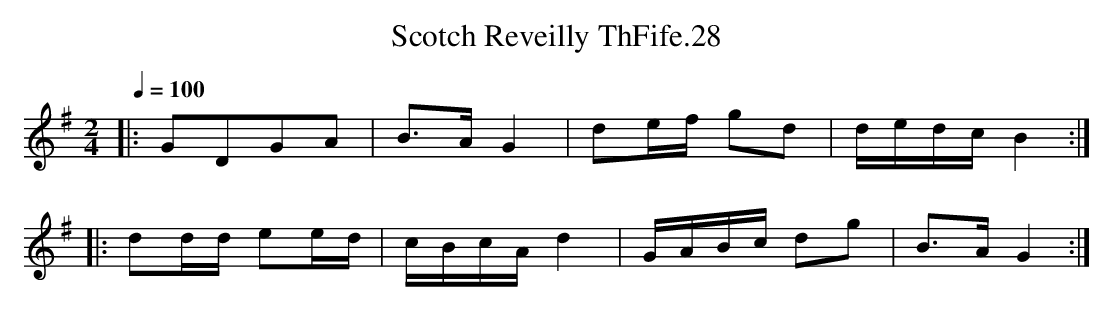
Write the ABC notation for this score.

X:1
T:Scotch Reveilly ThFife.28
M:2/4
L:1/8
Q:1/4=100
K:G
|: GDGA | B>A G2 | de/f/ gd | d/e/d/c/ B2 :|
|: dd/d/ ee/d/ |c/B/c/A/ d2 | G/A/B/c/ dg | B>A G2 :|
